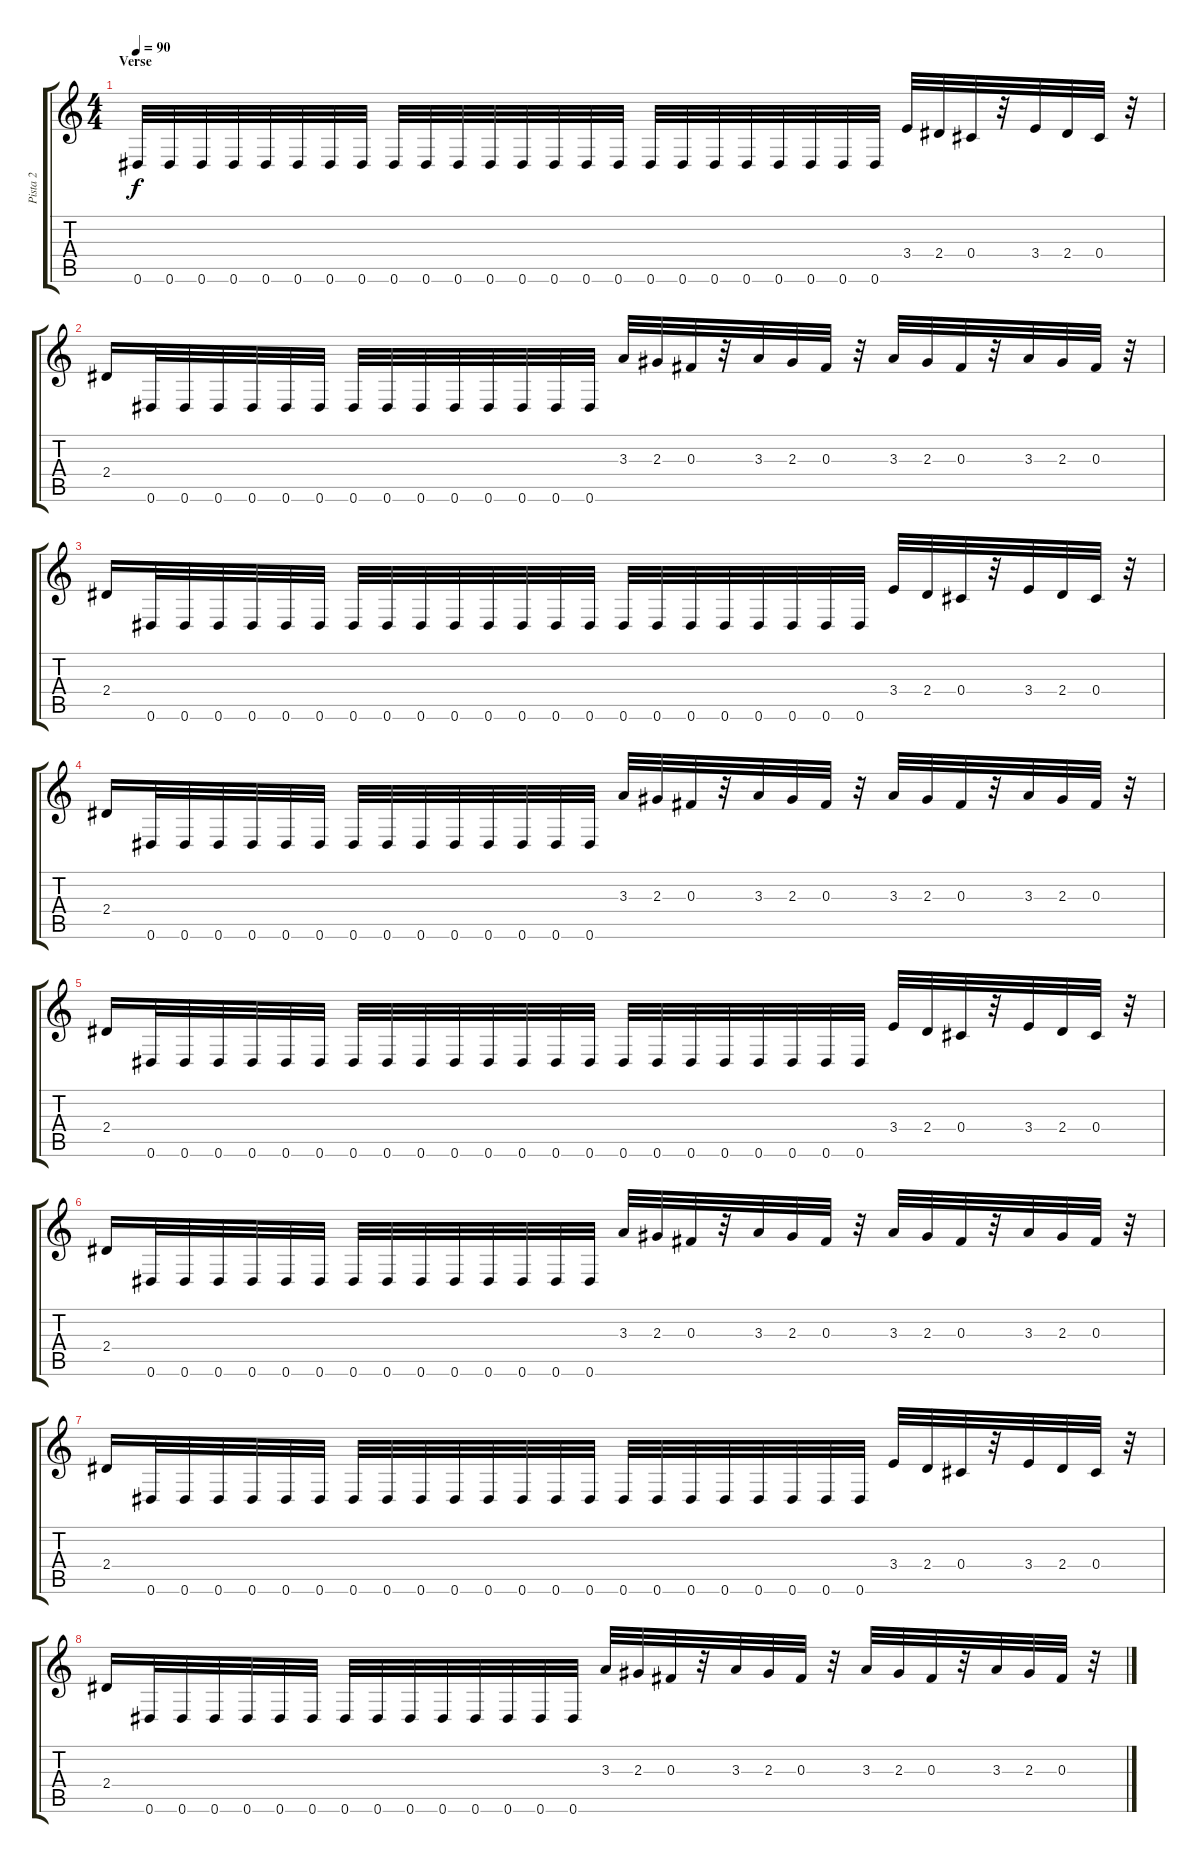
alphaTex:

\track ("Pista 2" "Pista 2") {instrument distortionguitar}
\staff {score tabs}
\tuning (Eb4 Bb3 Gb3 Db3 Ab2 Eb2) {hide}
\ts (4 4)
\section ("" "Verse")
\tempo 90
\clef g2
\ks c
0.6.32{dy f} 0.6.32 0.6.32 0.6.32 0.6.32 0.6.32 0.6.32 0.6.32 0.6.32 0.6.32 0.6.32 0.6.32 0.6.32 0.6.32 0.6.32 0.6.32 0.6.32 0.6.32 0.6.32 0.6.32 0.6.32 0.6.32 0.6.32 0.6.32 3.4.32 2.4.32 0.4.32 r.32 3.4.32 2.4.32 0.4.32 r.32 |
2.4.16 0.6.32 0.6.32 0.6.32 0.6.32 0.6.32 0.6.32 0.6.32 0.6.32 0.6.32 0.6.32 0.6.32 0.6.32 0.6.32 0.6.32 3.3.32 2.3.32 0.3.32 r.32 3.3.32 2.3.32 0.3.32 r.32 3.3.32 2.3.32 0.3.32 r.32 3.3.32 2.3.32 0.3.32 r.32 |
2.4.16 0.6.32 0.6.32 0.6.32 0.6.32 0.6.32 0.6.32 0.6.32 0.6.32 0.6.32 0.6.32 0.6.32 0.6.32 0.6.32 0.6.32 0.6.32 0.6.32 0.6.32 0.6.32 0.6.32 0.6.32 0.6.32 0.6.32 3.4.32 2.4.32 0.4.32 r.32 3.4.32 2.4.32 0.4.32 r.32 |
2.4.16 0.6.32 0.6.32 0.6.32 0.6.32 0.6.32 0.6.32 0.6.32 0.6.32 0.6.32 0.6.32 0.6.32 0.6.32 0.6.32 0.6.32 3.3.32 2.3.32 0.3.32 r.32 3.3.32 2.3.32 0.3.32 r.32 3.3.32 2.3.32 0.3.32 r.32 3.3.32 2.3.32 0.3.32 r.32 |
2.4.16 0.6.32 0.6.32 0.6.32 0.6.32 0.6.32 0.6.32 0.6.32 0.6.32 0.6.32 0.6.32 0.6.32 0.6.32 0.6.32 0.6.32 0.6.32 0.6.32 0.6.32 0.6.32 0.6.32 0.6.32 0.6.32 0.6.32 3.4.32 2.4.32 0.4.32 r.32 3.4.32 2.4.32 0.4.32 r.32 |
2.4.16 0.6.32 0.6.32 0.6.32 0.6.32 0.6.32 0.6.32 0.6.32 0.6.32 0.6.32 0.6.32 0.6.32 0.6.32 0.6.32 0.6.32 3.3.32 2.3.32 0.3.32 r.32 3.3.32 2.3.32 0.3.32 r.32 3.3.32 2.3.32 0.3.32 r.32 3.3.32 2.3.32 0.3.32 r.32 |
2.4.16 0.6.32 0.6.32 0.6.32 0.6.32 0.6.32 0.6.32 0.6.32 0.6.32 0.6.32 0.6.32 0.6.32 0.6.32 0.6.32 0.6.32 0.6.32 0.6.32 0.6.32 0.6.32 0.6.32 0.6.32 0.6.32 0.6.32 3.4.32 2.4.32 0.4.32 r.32 3.4.32 2.4.32 0.4.32 r.32 |
2.4.16 0.6.32 0.6.32 0.6.32 0.6.32 0.6.32 0.6.32 0.6.32 0.6.32 0.6.32 0.6.32 0.6.32 0.6.32 0.6.32 0.6.32 3.3.32 2.3.32 0.3.32 r.32 3.3.32 2.3.32 0.3.32 r.32 3.3.32 2.3.32 0.3.32 r.32 3.3.32 2.3.32 0.3.32 r.32
